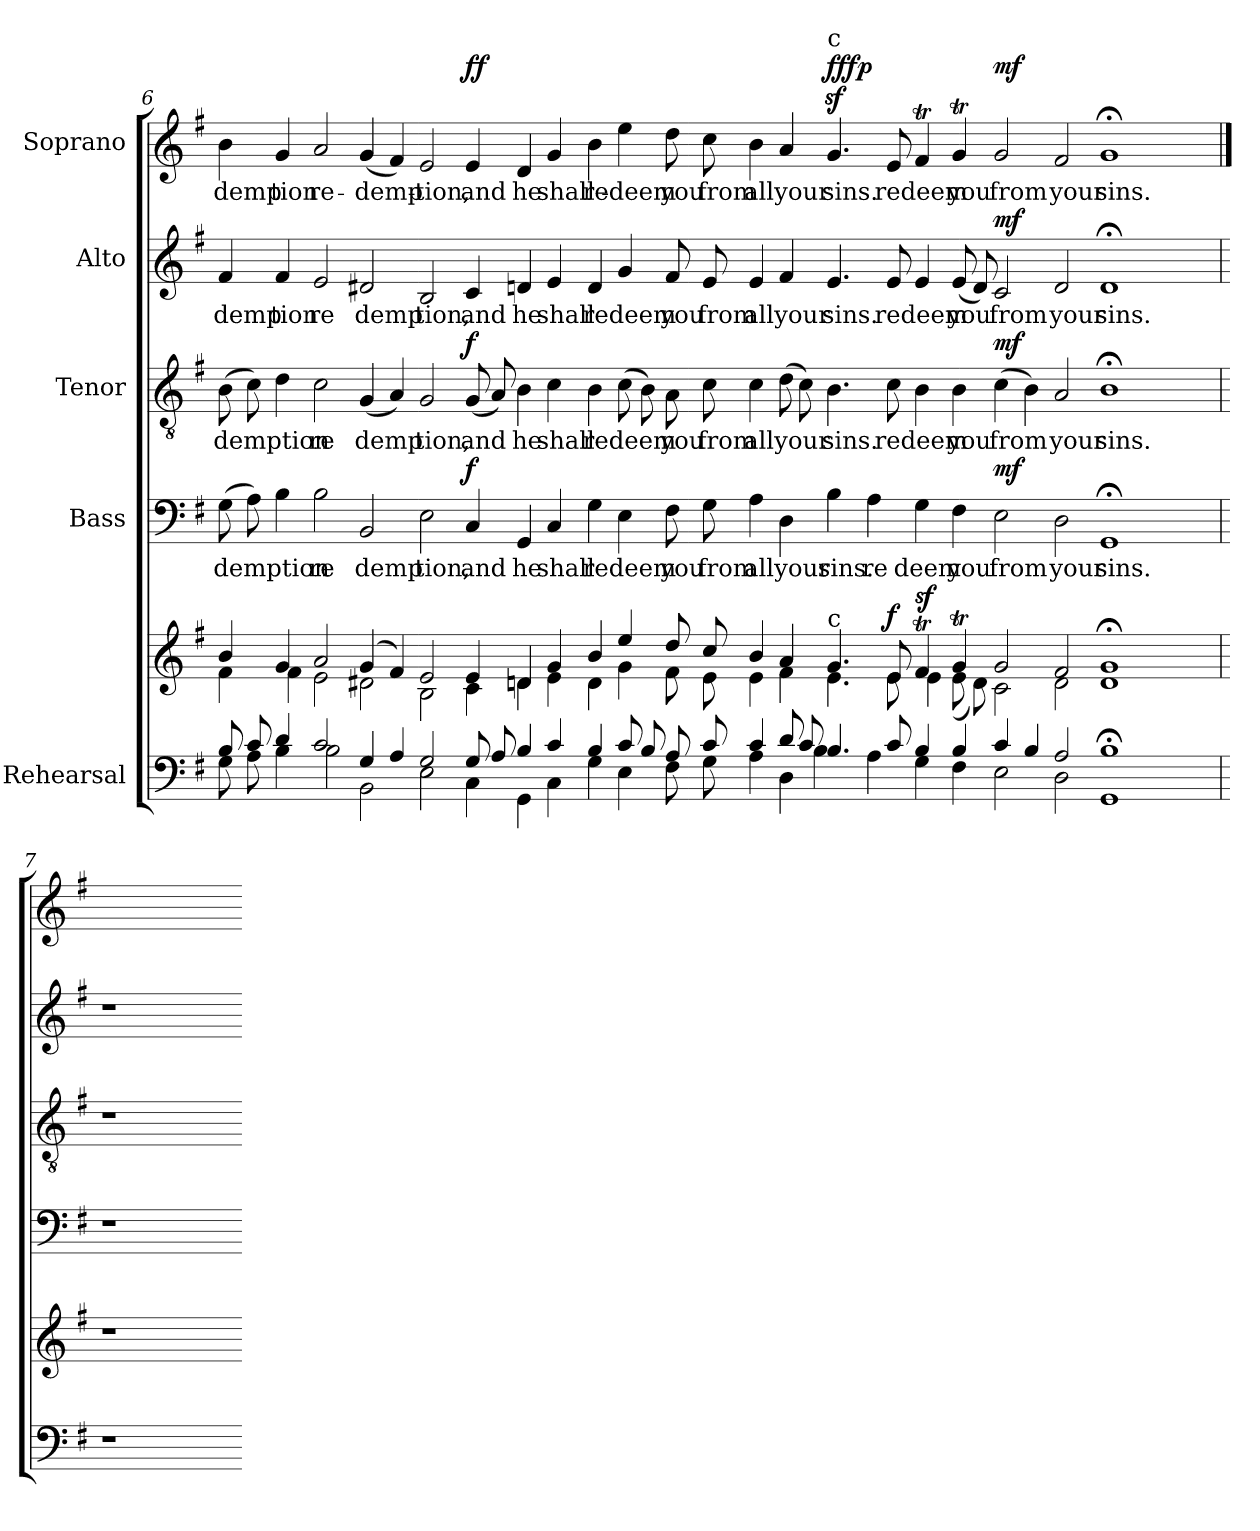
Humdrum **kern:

**kern	**kern	**dynam	**kern	**text	**dynam	**kern	**text	**dynam	**kern	**text	**dynam	**kern	**text	**dynam
*part5	*part5	*part5	*part4	*part4	*part4	*part3	*part3	*part3	*part2	*part2	*part2	*part1	*part1	*part1
*staff6	*staff5	*staff5/6	*staff4	*staff4	*staff4	*staff3	*staff3	*staff3	*staff2	*staff2	*staff2	*staff1	*staff1	*staff1
*I"Rehearsal	*	*	*I"Bass	*	*	*I"Tenor	*	*	*I"Alto	*	*	*I"Soprano	*	*
!!LO:LB:g=z
*clefF4	*clefG2	*	*clefF4	*	*	*clefGv2	*	*	*clefG2	*	*	*clefG2	*	*
*k[f#]	*k[f#]	*	*k[f#]	*	*	*k[f#]	*	*	*k[f#]	*	*	*k[f#]	*	*
*G:	*G:	*	*G:	*	*	*G:	*	*	*G:	*	*	*G:	*	*
=6	=6	=6	=6	=6	=6	=6	=6	=6	=6	=6	=6	=6	=6	=6
*^	*^	*	*	*	*	*	*	*	*	*	*	*	*	*
!	!	!	!	!	!	!LO:LY:b	!	!	!LO:LY:b	!	!	!LO:LY:b	!	!	!LO:LY:b	!
8B/	8G\	4b/	4f#\	.	(>8G\	demption	.	(>8B\	demption	.	4f#/	demp	.	4b\	demp-	.
8c/	8A\	.	.	.	8A\)	.	.	8c\)	.	.	.	.	.	.	.	.
!	!	!	!	!	!	!	!	!	!	!	!	!LO:LY:b	!	!	!LO:LY:b	!
4d/	4B\	4g/	4f#\	.	4B\	.	.	4d\	.	.	4f#/	tion	.	4g/	-tion	.
!	!	!	!	!	!	!LO:LY:b	!	!	!LO:LY:b	!	!	!LO:LY:b	!	!	!LO:LY:b	!
2c/	2B\	2a/	2e\	.	2B\	re	.	2c\	re	.	2e/	re	.	2a/	re-	.
!	!	!	!	!	!	!LO:LY:b	!	!	!LO:LY:b	!	!	!LO:LY:b	!	!	!LO:LY:b	!
4G/	2BB\	(>4g/	2d#X\	.	2BB/	demp	.	(<4G/	demp	.	2d#X/	demp	.	(<4g/	-demp-	.
4A/	.	4f#/)	.	.	.	.	.	4A/)	.	.	.	.	.	4f#/)	.	.
!	!	!	!	!	!	!LO:LY:b	!	!	!LO:LY:b	!	!	!LO:LY:b	!	!	!LO:LY:b	!
2G/	2E\	2e/	2B\	.	2E\	tion,	.	2G/	tion,	.	2B/	tion,	.	2e/	-tion,	.
!	!	!	!	!	!	!LO:LY:b	!LO:DY:a	!	!LO:LY:b	!LO:DY:a	!	!LO:LY:b	!	!	!LO:LY:b	!LO:DY:b
!	!	!	!	!	!	!	!	!	!	!	!	!	!	!	!	!LO:DY:n=1:a
8G/	4C\	4e/	4c\	.	4C/	and	f	(<8G/	and	f	4c/	and	.	4e/	and	f f
8A/	.	.	.	.	.	.	.	8A/)	.	.	.	.	.	.	.	.
!	!	!	!	!	!	!LO:LY:b	!	!	!LO:LY:b	!	!	!LO:LY:b	!	!	!LO:LY:b	!
4B/	4GG\	4dn/	4dn\	.	4GG/	he	.	4B\	he	.	4dn/	he	.	4d/	he	.
!	!	!	!	!	!	!LO:LY:b	!	!	!LO:LY:b	!	!	!LO:LY:b	!	!	!LO:LY:b	!
4c/	4C\	4g/	4e\	.	4C/	shall	.	4c\	shall	.	4e/	shall	.	4g/	shall	.
!	!	!	!	!	!	!LO:LY:b	!	!	!LO:LY:b	!	!	!LO:LY:b	!	!	!LO:LY:b	!
4B/	4G\	4b/	4d\	.	4G\	re	.	4B\	re	.	4d/	re	.	4b\	re-	.
!	!	!	!	!	!	!LO:LY:b	!	!	!LO:LY:b	!	!	!LO:LY:b	!	!	!LO:LY:b	!
8c/	4E\	4ee/	4g\	.	4E\	deem	.	(>8c\	deem	.	4g/	deem	.	4ee\	-deem	.
8B/	.	.	.	.	.	.	.	8B\)	.	.	.	.	.	.	.	.
!	!	!	!	!	!	!LO:LY:b	!	!	!LO:LY:b	!	!	!LO:LY:b	!	!	!LO:LY:b	!
8A/	8F#\	8dd/	8f#\	.	8F#\	you	.	8A\	you	.	8f#/	you	.	8dd\	you	.
!	!	!	!	!	!	!LO:LY:b	!	!	!LO:LY:b	!	!	!LO:LY:b	!	!	!LO:LY:b	!
8c/	8G\	8cc/	8e\	.	8G\	from	.	8c\	from	.	8e/	from	.	8cc\	from	.
!	!	!	!	!	!	!LO:LY:b	!	!	!LO:LY:b	!	!	!LO:LY:b	!	!	!LO:LY:b	!
4c/	4A\	4b/	4e\	.	4A\	all	.	4c\	all	.	4e/	all	.	4b\	all	.
!	!	!	!	!	!	!LO:LY:b	!	!	!LO:LY:b	!	!	!LO:LY:b	!	!	!LO:LY:b	!
8d/	4D\	4a/	4f#\	.	4D\	your	.	(>8d\	your	.	4f#/	your	.	4a/	your	.
8c/	.	.	.	.	.	.	.	8c\)	.	.	.	.	.	.	.	.
!	!	!	!	!	!	!	!	!	!	!	!	!	!	!LO:TX:a:t=c	!	!
!	!	!LO:TX:a:t=c	!	!	!	!	!	!	!	!	!	!	!	!	!	!
!	!	!	!	!LO:DY:a	!	!LO:LY:b	!	!	!LO:LY:b	!	!	!LO:LY:b	!	!	!LO:LY:b	!
!	!	!	!	!LO:DY:n=1:a	!	!	!	!	!	!	!	!	!	!	!	!LO:DY:n=2:a
!	!	!	!	!	!	!	!	!	!	!	!	!	!	!	!	!LO:DY:n=3:a
!	!	!	!	!	!	!	!	!	!	!	!	!	!	!	!	!LO:DY:n=4:a
4.B/	4B\	4.g/	4.e\	p ff	4B\	sins.	.	4.B\	sins.	.	4.e/	sins.	.	4.gz>/	sins.	f ff p
!	!	!	!	!	!	!LO:LY:b	!	!	!	!	!	!	!	!	!	!
.	4A\	.	.	.	4A\	re	.	.	.	.	.	.	.	.	.	.
!	!	!	!	!LO:DY:n=2:a	!	!	!	!	!LO:LY:b	!	!	!LO:LY:b	!	!	!LO:LY:b	!
8c/	.	8e/	8e\	f	.	.	.	8c\	redeem	.	8e/	redeem	.	8e/	redeem	.
!	!	!	!	!LO:DY:n=3:a	!	!LO:LY:b	!	!	!	!	!	!	!	!	!	!
4B/	4G\	4f#t/	4e\	sf	4G\	deem	.	4B\	.	.	4e/	.	.	4f#t/	.	.
!	!	!	!	!	!	!LO:LY:b	!	!	!LO:LY:b	!	!	!LO:LY:b	!	!	!LO:LY:b	!
4B/	4F#\	4gT/	(<8e\	.	4F#\	you	.	4B\	you	.	(<8e/	you	.	4gT/	you	.
.	.	.	8d\)	.	.	.	.	.	.	.	8d/)	.	.	.	.	.
!	!	!	!	!	!	!LO:LY:b	!LO:DY:a	!	!LO:LY:b	!LO:DY:a	!	!LO:LY:b	!LO:DY:a	!	!LO:LY:b	!LO:DY:n=5:a
4c/	2E\	2g/	2c\	.	2E\	from	mf	(>4c\	from	mf	2c/	from	mf	2g/	from	mf
4B/	.	.	.	.	.	.	.	4B\)	.	.	.	.	.	.	.	.
!	!	!	!	!	!	!LO:LY:b	!	!	!LO:LY:b	!	!	!LO:LY:b	!	!	!LO:LY:b	!
2A/	2D\	2f#/	2d\	.	2D\	your	.	2A/	your	.	2d/	your	.	2f#/	your	.
!	!	!	!	!	!	!LO:LY:b	!	!	!LO:LY:b	!	!	!LO:LY:b	!	!	!LO:LY:b	!
1GG/; 1B/;	4ryy	1d/; 1g/;	4ryy	.	1GG;<	sins.	.	1B;<	sins.	.	1d;<	sins.	.	1g;<	sins.	.
.	4ryy	.	4ryy	.	.	.	.	.	.	.	.	.	.	.	.	.
.	4ryy	.	4ryy	.	.	.	.	.	.	.	.	.	.	.	.	.
.	4ryy	.	4ryy	.	.	.	.	.	.	.	.	.	.	.	.	.
*v	*v	*	*	*	*	*	*	*	*	*	*	*	*	*	*	*
*	*v	*v	*	*	*	*	*	*	*	*	*	*	*	*	*
=7	=7	==7	=7	==7	==7	=7	==7	==7	=7	==7	==7	==7	==7	==7
1r	1r	.	1r	.	.	1r	.	.	1r	.	.	4ryy	.	.
.	.	.	.	.	.	.	.	.	.	.	.	4ryy	.	.
.	.	.	.	.	.	.	.	.	.	.	.	4ryy	.	.
.	.	.	.	.	.	.	.	.	.	.	.	4ryy	.	.
=-	=-	=-	=-	=-	=-	=-	=-	=-	=-	=-	=-	=-	=-	=-
*-	*-	*-	*-	*-	*-	*-	*-	*-	*-	*-	*-	*-	*-	*-
